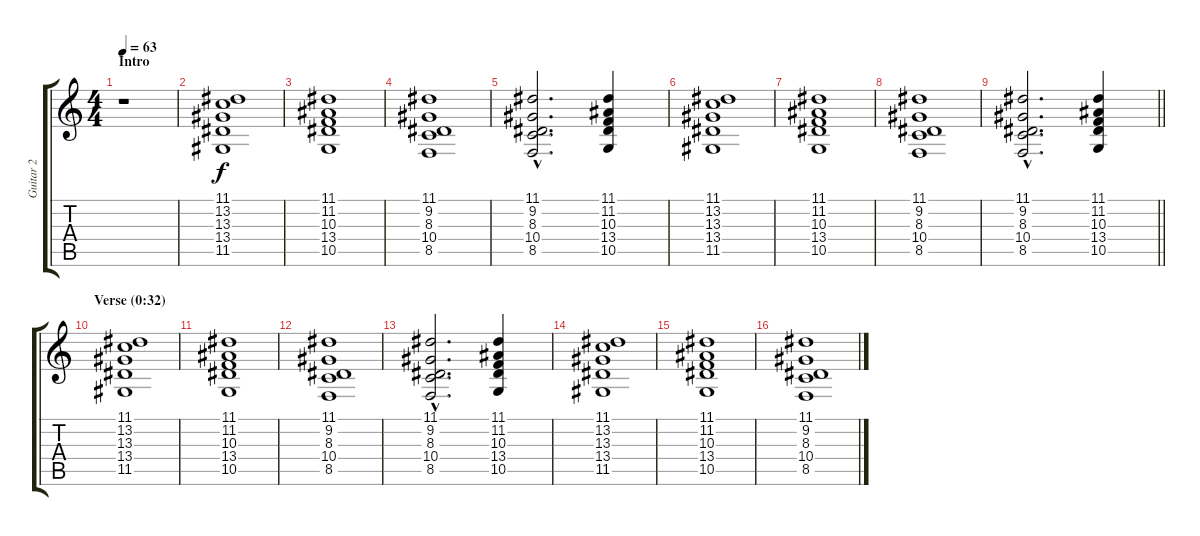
\track ("Guitar 2" "Guitar 2") {instrument harpsichord}
\staff {score tabs}
\tuning (E4 B3 G3 D3 A2 E2) {hide}
\ts (4 4)
\section ("" "Intro")
\tempo 63
\clef g2
\ks c
r.1{dy f instrument harpsichord} |
(11.1 13.2 13.3 13.4 11.5).1 |
(11.1 11.2 10.3 13.4 10.5).1 |
(11.1 9.2 8.3 10.4 8.5).1 |
(11.1{hac} 9.2{hac} 8.3{hac} 10.4{hac} 8.5{hac}).2{d} (11.1 11.2 10.3 13.4 10.5).4 |
(11.1 13.2 13.3 13.4 11.5).1 |
(11.1 11.2 10.3 13.4 10.5).1 |
(11.1 9.2 8.3 10.4 8.5).1 |
\barLineRight lightlight
(11.1{hac} 9.2{hac} 8.3{hac} 10.4{hac} 8.5{hac}).2{d} (11.1 11.2 10.3 13.4 10.5).4 |
\section ("" "Verse (0:32)")
(11.1 13.2 13.3 13.4 11.5).1 |
(11.1 11.2 10.3 13.4 10.5).1 |
(11.1 9.2 8.3 10.4 8.5).1 |
(11.1{hac} 9.2{hac} 8.3{hac} 10.4{hac} 8.5{hac}).2{d} (11.1 11.2 10.3 13.4 10.5).4 |
(11.1 13.2 13.3 13.4 11.5).1 |
(11.1 11.2 10.3 13.4 10.5).1 |
(11.1 9.2 8.3 10.4 8.5).1
